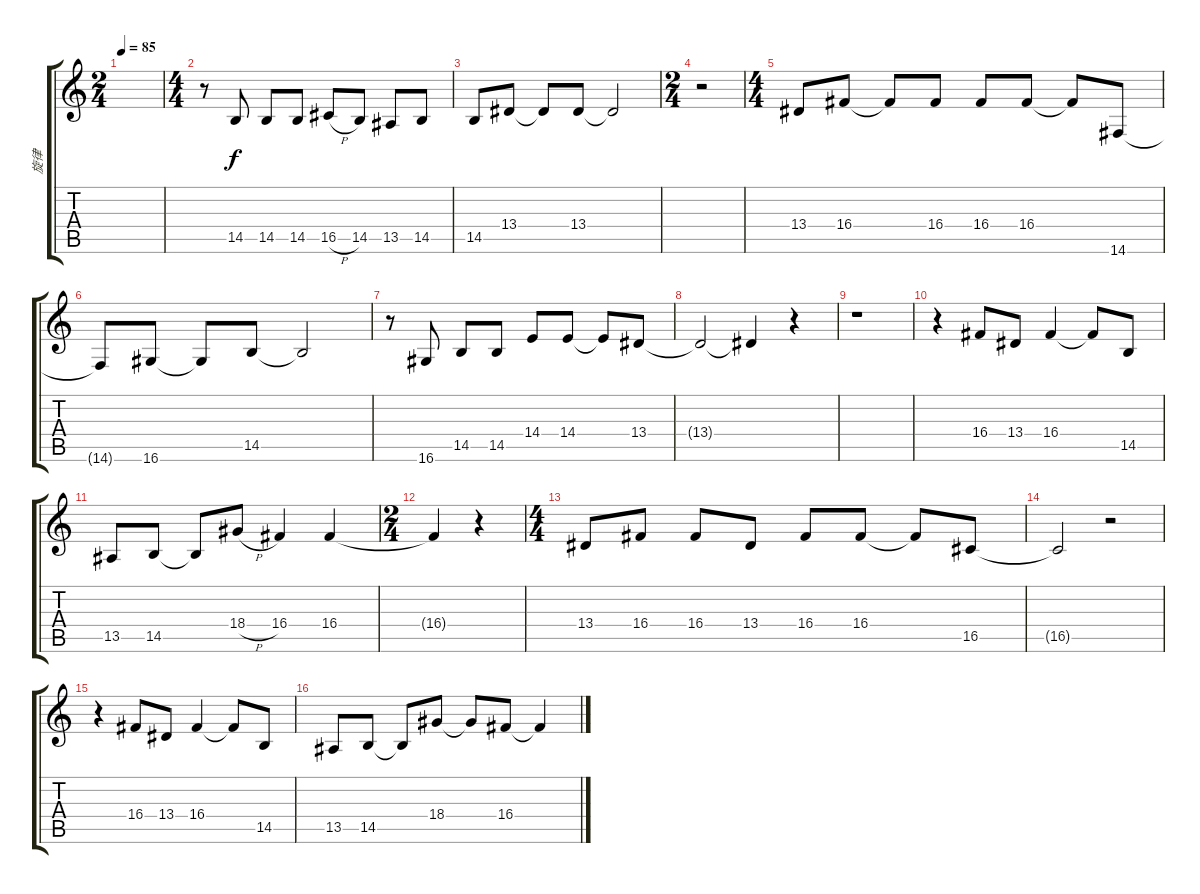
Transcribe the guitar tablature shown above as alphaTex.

\track ("旋律" "旋律") {instrument voiceoohs}
\staff {score tabs}
\tuning (E4 B3 G3 D3 A2 E2) {hide}
\ts (2 4)
\tempo 85
\clef g2
\ks c
|
\ts (4 4)
r.8 14.5.8 14.5.8 14.5.8 16.5{h}.8 14.5.8 13.5.8 14.5.8 |
14.5.8 13.4.8 13.4{t}.8 13.4.8 13.4{t}.2 |
\ts (2 4)
r.2 |
\ts (4 4)
13.4.8 16.4.8 16.4{t}.8 16.4.8 16.4.8 16.4.8 16.4{t}.8 14.6.8 |
14.6{t}.8 16.6.8 16.6{t}.8 14.5.8 14.5{t}.2 |
r.8 16.6.8 14.5.8 14.5.8 14.4.8 14.4.8 14.4{t}.8 13.4.8 |
13.4{t}.2 13.4{t}.4 r.4 |
r.1 |
r.4 16.4.8 13.4.8 16.4.4 16.4{t}.8 14.5.8 |
13.5.8 14.5.8 14.5{t}.8 18.4{h}.8 16.4.4 16.4.4 |
\ts (2 4)
16.4{t}.4 r.4 |
\ts (4 4)
13.4.8 16.4.8 16.4.8 13.4.8 16.4.8 16.4.8 16.4{t}.8 16.5.8 |
16.5{t}.2 r.2 |
r.4 16.4.8 13.4.8 16.4.4 16.4{t}.8 14.5.8 |
13.5.8 14.5.8 14.5{t}.8 18.4.8 18.4{t}.8 16.4.8 16.4{t}.4
